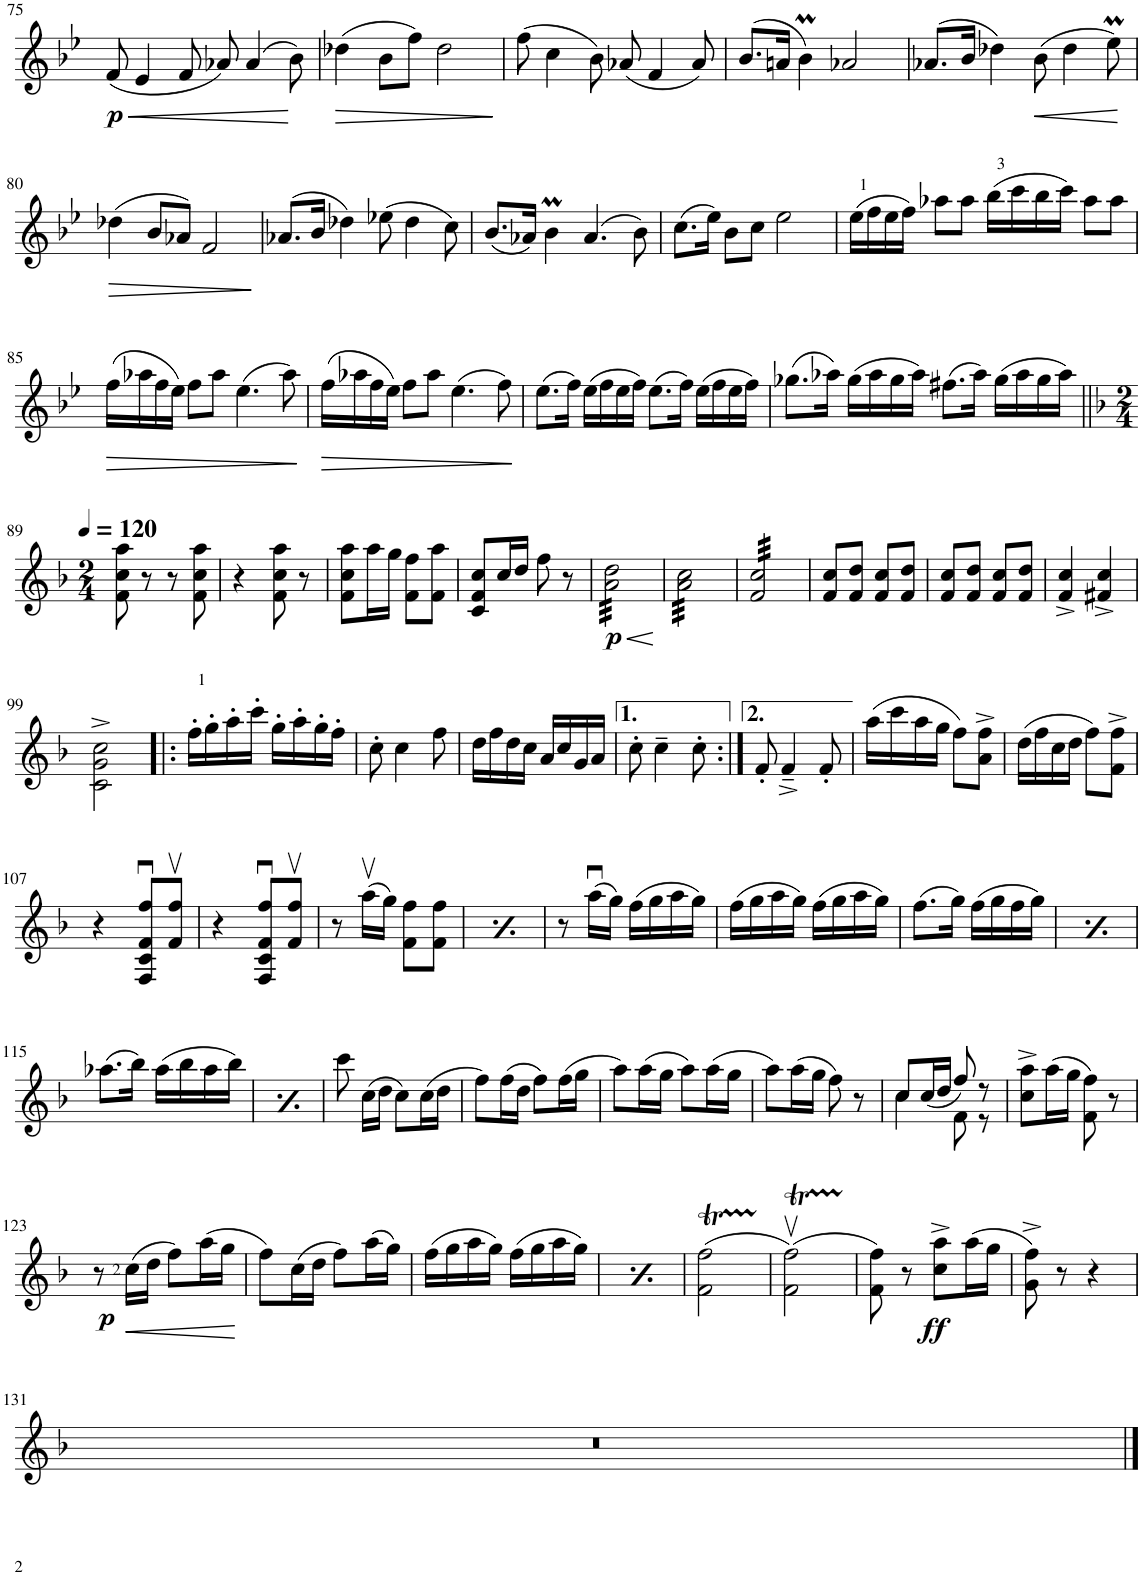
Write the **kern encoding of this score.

**kern	**dynam
*part1	*part1
*staff1	*staff1
*I"手风琴	*
!!LO:PB:g=z
*clefG2	*
*k[b-e-]	*
*M4/4	*
*met(c)	*
=75	=75
!	!LO:HP:b
!	!LO:DY:n=1:b
(8f/	< p
4e-/	.
8f/	.
8a-X/)	.
(4a-/	.
8b-\)	.
.	[
=76	=76
!	!LO:HP:b
(4dd-X\	>
8b-\L	.
8ff\J)	.
2dd-\	.
.	]
=77	=77
(8ff\	.
4cc\	.
8b-\)	.
(8a-X/	.
4f/	.
8a-/)	.
=78	=78
(8.b-/L	.
16an/Jk	.
4b-M\)	.
2a-X/	.
=79	=79
(8.a-X/L	.
16b-/Jk	.
4dd-X\)	.
!	!LO:HP:b
(8b-\	<
4dd-\	.
8ee-M\)	[
!!LO:LB:g=z
=80	=80
!	!LO:HP:b
(4dd-X\	>
8b-/L	.
8a-X/J)	.
2f/	.
.	]
=81	=81
(8.a-X/L	.
16b-/Jk	.
4dd-X\)	.
(8ee-X\	.
4dd-\	.
8cc\)	.
=82	=82
(8.b-/L	.
16a-X/Jk)	.
4b-M\	.
(4.a-/	.
8b-\)	.
=83	=83
(8.cc\L	.
16ee-\Jk)	.
8b-\L	.
8cc\J	.
2ee-\	.
=84	=84
(16ee-\LL	.
16ff\	.
16ee-\	.
16ff\JJ)	.
8aa-X\L	.
8aa-\J	.
(16bb-\LL	.
16ccc\	.
16bb-\	.
16ccc\JJ)	.
8aa-\L	.
8aa-\J	.
!!LO:LB:g=z
=85	=85
!	!LO:HP:b
(16ff\LL	>
16aa-X\	.
16ff\	.
16ee-\JJ)	.
8ff\L	.
8aa-\J	.
(4.ee-\	.
8aa-\)	.
.	]
=86	=86
!	!LO:HP:b
(16ff\LL	>
16aa-X\	.
16ff\	.
16ee-\JJ)	.
8ff\L	.
8aa-\J	.
(4.ee-\	.
8ff\)	.
.	]
=87	=87
(8.ee-\L	.
16ff\Jk)	.
(16ee-\LL	.
16ff\	.
16ee-\	.
16ff\JJ)	.
(8.ee-\L	.
16ff\Jk)	.
(16ee-\LL	.
16ff\	.
16ee-\	.
16ff\JJ)	.
=88	=88
(8.gg-X\L	.
16aa-X\Jk)	.
(16gg-\LL	.
16aa-\	.
16gg-\	.
16aa-\JJ)	.
(8.ff#X\L	.
16aa-\Jk)	.
(16gg-\LL	.
16aa-\	.
16gg-\	.
16aa-\JJ)	.
!!LO:LB:g=z
=89||	=89||
*k[b-]	*
*M2/4	*
*MM120	*
8f\ 8cc\ 8aa\	.
8r	.
8r	.
8f\ 8cc\ 8aa\	.
=90	=90
4r	.
8f\ 8cc\ 8aa\	.
8r	.
=91	=91
8f\ 8cc\ 8aa\L	.
16aa\L	.
16gg\JJ	.
8f\ 8ff\L	.
8f\ 8aa\J	.
=92	=92
8c/ 8f/ 8cc/L	.
16cc/L	.
16dd/JJ	.
8ff\	.
8r	.
=93	=93
!	!LO:HP:b
!	!LO:DY:n=1:b
*tremolo	*
32a\ 32dd\LLL	< p
32a\ 32dd\	.
32a\ 32dd\	.
32a\ 32dd\	.
32a\ 32dd\	.
32a\ 32dd\	.
32a\ 32dd\	.
32a\ 32dd\	.
32a\ 32dd\	.
32a\ 32dd\	.
32a\ 32dd\	.
32a\ 32dd\	.
32a\ 32dd\	.
32a\ 32dd\	.
32a\ 32dd\	.
32a\ 32dd\JJJ	.
.	[
=94	=94
32a\ 32cc\LLL	.
32a\ 32cc\	.
32a\ 32cc\	.
32a\ 32cc\	.
32a\ 32cc\	.
32a\ 32cc\	.
32a\ 32cc\	.
32a\ 32cc\	.
32a\ 32cc\	.
32a\ 32cc\	.
32a\ 32cc\	.
32a\ 32cc\	.
32a\ 32cc\	.
32a\ 32cc\	.
32a\ 32cc\	.
32a\ 32cc\JJJ	.
=95	=95
32f/ 32cc/LLL	.
32f/ 32cc/	.
32f/ 32cc/	.
32f/ 32cc/	.
32f/ 32cc/	.
32f/ 32cc/	.
32f/ 32cc/	.
32f/ 32cc/	.
32f/ 32cc/	.
32f/ 32cc/	.
32f/ 32cc/	.
32f/ 32cc/	.
32f/ 32cc/	.
32f/ 32cc/	.
32f/ 32cc/	.
32f/ 32cc/JJJ	.
*Xtremolo	*
=96	=96
8f/ 8cc/L	.
8f/ 8dd/J	.
8f/ 8cc/L	.
8f/ 8dd/J	.
=97	=97
8f/ 8cc/L	.
8f/ 8dd/J	.
8f/ 8cc/L	.
8f/ 8dd/J	.
=98	=98
4f/^ 4cc/^	.
4f#X/^ 4cc/^	.
!!LO:LB:g=z
=99	=99
2c\^ 2g\^ 2cc\^	.
=100!|:	=100!|:
16ff'\LL	.
16gg'\	.
16aa'\	.
16ccc'\JJ	.
16gg'\LL	.
16aa'\	.
16gg'\	.
16ff'\JJ	.
=101	=101
8cc'\	.
4cc\	.
8ff\	.
=102	=102
16dd\LL	.
16ff\	.
16dd\	.
16cc\JJ	.
16a/LL	.
16cc/	.
16g/	.
16a/JJ	.
=103	=103
8cc'\	.
4cc~\	.
8cc'\	.
=104:|!	=104:|!
8f'/	.
4f~^/	.
8f'/	.
=105	=105
(16aa\LL	.
16ccc\	.
16aa\	.
16gg\JJ	.
8ff\L)	.
8a\^ 8ff\^J	.
=106	=106
(16dd\LL	.
16ff\	.
16cc\	.
16dd\JJ	.
8ff\L)	.
8f\^ 8ff\^J	.
!!LO:LB:g=z
=107	=107
4r	.
8F/u 8c/u 8f/u 8ff/uL	.
8f/v 8ff/vJ	.
=108	=108
4r	.
8F/u 8c/u 8f/u 8ff/uL	.
8f/v 8ff/vJ	.
=109	=109
8r	.
(16aav\LL	.
16gg\JJ)	.
8f\ 8ff\L	.
8f\ 8ff\J	.
=110	=110
8r	.
(16aav\LL	.
16gg\JJ)	.
8f\ 8ff\L	.
8f\ 8ff\J	.
=111	=111
8r	.
(16aau\LL	.
16gg\JJ)	.
(16ff\LL	.
16gg\	.
16aa\	.
16gg\JJ)	.
=112	=112
(16ff\LL	.
16gg\	.
16aa\	.
16gg\JJ)	.
(16ff\LL	.
16gg\	.
16aa\	.
16gg\JJ)	.
=113	=113
(8.ff\L	.
16gg\Jk)	.
(16ff\LL	.
16gg\	.
16ff\	.
16gg\JJ)	.
=114	=114
(8.ff\L	.
16gg\Jk)	.
(16ff\LL	.
16gg\	.
16ff\	.
16gg\JJ)	.
!!LO:LB:g=z
=115	=115
(8.aa-X\L	.
16bb-\Jk)	.
(16aa-\LL	.
16bb-\	.
16aa-\	.
16bb-\JJ)	.
=116	=116
(8.aa-X\L	.
16bb-\Jk)	.
(16aa-\LL	.
16bb-\	.
16aa-\	.
16bb-\JJ)	.
=117	=117
8ccc\	.
(16cc\LL	.
16dd\JJ	.
8cc\L)	.
(16cc\L	.
16dd\JJ	.
=118	=118
8ff\L)	.
(16ff\L	.
16dd\JJ	.
8ff\L)	.
(16ff\L	.
16gg\JJ	.
=119	=119
8aa\L)	.
(16aa\L	.
16gg\JJ	.
8aa\L)	.
(16aa\L	.
16gg\JJ	.
=120	=120
8aa\L)	.
(16aa\L	.
16gg\JJ	.
8ff\)	.
8r	.
=121	=121
*^	*
4cc\	8cc/L	.
.	(16cc/L	.
.	16dd/JJ	.
8f\	8ff/)	.
8r	8r	.
*v	*v	*
=122	=122
8cc\^ 8aa\^L	.
(16aa\L	.
16gg\JJ	.
8f\ 8ff\)	.
8r	.
!!LO:LB:g=z
=123	=123
!	!LO:DY:b
8r	p
!	!LO:HP:b
(16cc\LL	<
16dd\JJ	.
8ff\L)	.
(16aa\L	.
16gg\JJ	.
.	[
=124	=124
8ff\L)	.
(16cc\L	.
16dd\JJ	.
8ff\L)	.
(16aa\L	.
16gg\JJ)	.
=125	=125
(16ff\LL	.
16gg\	.
16aa\	.
16gg\JJ)	.
(16ff\LL	.
16gg\	.
16aa\	.
16gg\JJ)	.
=126	=126
(16ff\LL	.
16gg\	.
16aa\	.
16gg\JJ)	.
(16ff\LL	.
16gg\	.
16aa\	.
16gg\JJ)	.
=127	=127
(2f\T 2ff\T	.
=128	=128
(2f\Tv 2ff\Tv)	.
=129	=129
8f\ 8ff\)	.
8r	.
!	!LO:DY:b
8cc\^ 8aa\^L	ff
(16aa\L	.
16gg\JJ	.
=130	=130
8g\^ 8ff\^)	.
8r	.
4r	.
!!LO:LB:g=z
=131	=131
2r	.
==	==
*-	*-
